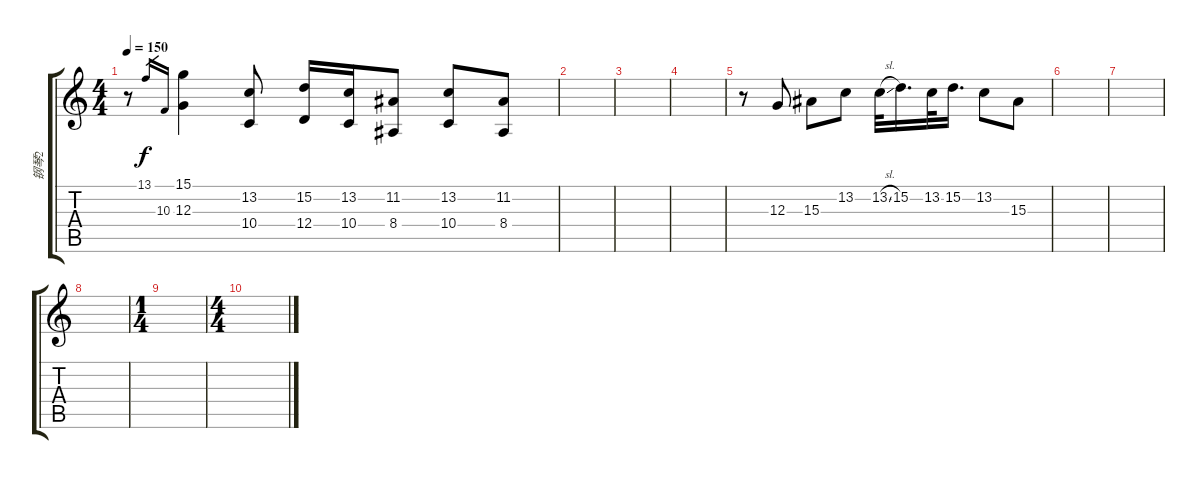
\track ("钢琴2" "钢琴2") {instrument brightacousticpiano}
\staff {score tabs}
\tuning (E4 B3 G3 D3 A2 E2) {hide}
\ts (4 4)
\tempo 150
\clef g2
\ks c
r.8{dy f} 13.1.16{gr} 10.3.16{gr} (15.1 12.3).4 (13.2 10.4).8 (15.2 12.4).16 (13.2 10.4).16 (11.2 8.4).8 (13.2 10.4).8 (11.2 8.4).8 |
|
|
|
r.8{volume 10 instrument banjo} 12.3.8 15.3.8 13.2.8 13.2{sl}.32 15.2.16{d} 13.2.32 15.2.16{d} 13.2.8 15.3.8 |
|
|
|
\ts (1 4)
|
\ts (4 4)
